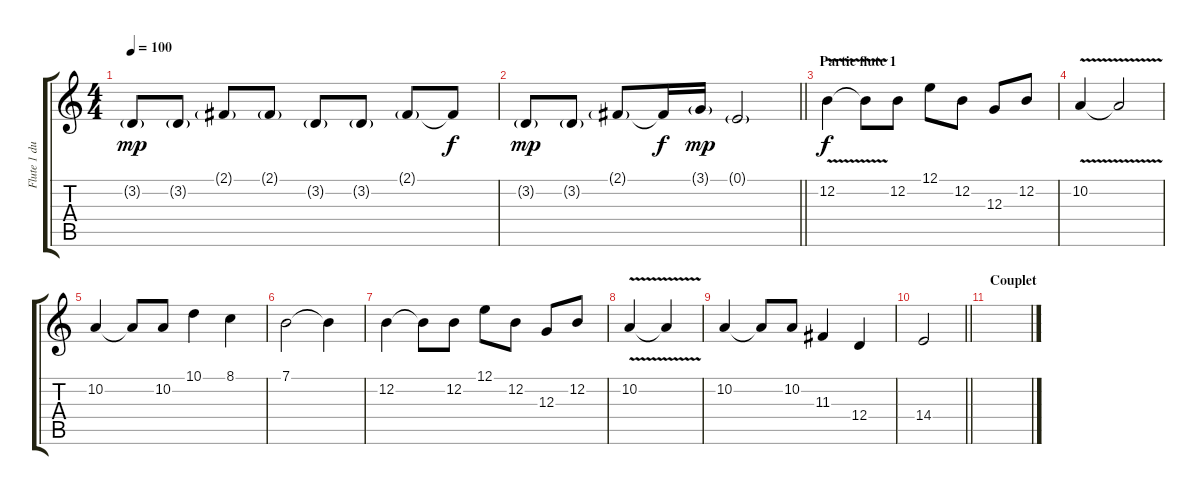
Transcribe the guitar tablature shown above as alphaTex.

\track ("Flute 1 du berger kabyle" "Flute 1 du") {instrument flute}
\staff {score tabs}
\tuning (E4 B3 G3 D3 A2 E2) {hide}
\ts (4 4)
\tempo 100
\clef g2
\ks c
3.2{g}.8{dy mp} 3.2{g}.8 2.1{g}.8 2.1{g}.8 3.2{g}.8 3.2{g}.8 2.1{g}.8 2.1{t}.8{dy f} |
\barLineRight lightlight
3.2{g}.8{dy mp} 3.2{g}.8 2.1{g}.8 2.1{t}.16{dy f} 3.1{g}.16{dy mp} 0.1{g}.2 |
\section ("" "Partie flute 1")
12.2{v}.4{dy f} 12.2{t}.8 12.2.8 12.1.8 12.2.8 12.3.8 12.2.8 |
10.2{v}.4 10.2{t}.2 |
10.2.4 10.2{t}.8 10.2.8 10.1.4 8.1.4 |
7.1.2 7.1{t}.4 |
12.2.4 12.2{t}.8 12.2.8 12.1.8 12.2.8 12.3.8 12.2.8 |
10.2{v}.4 10.2{t}.4 |
10.2.4 10.2{t}.8 10.2.8 11.3.4 12.4.4 |
\barLineRight lightlight
14.4.2 |
\section ("" "Couplet")
